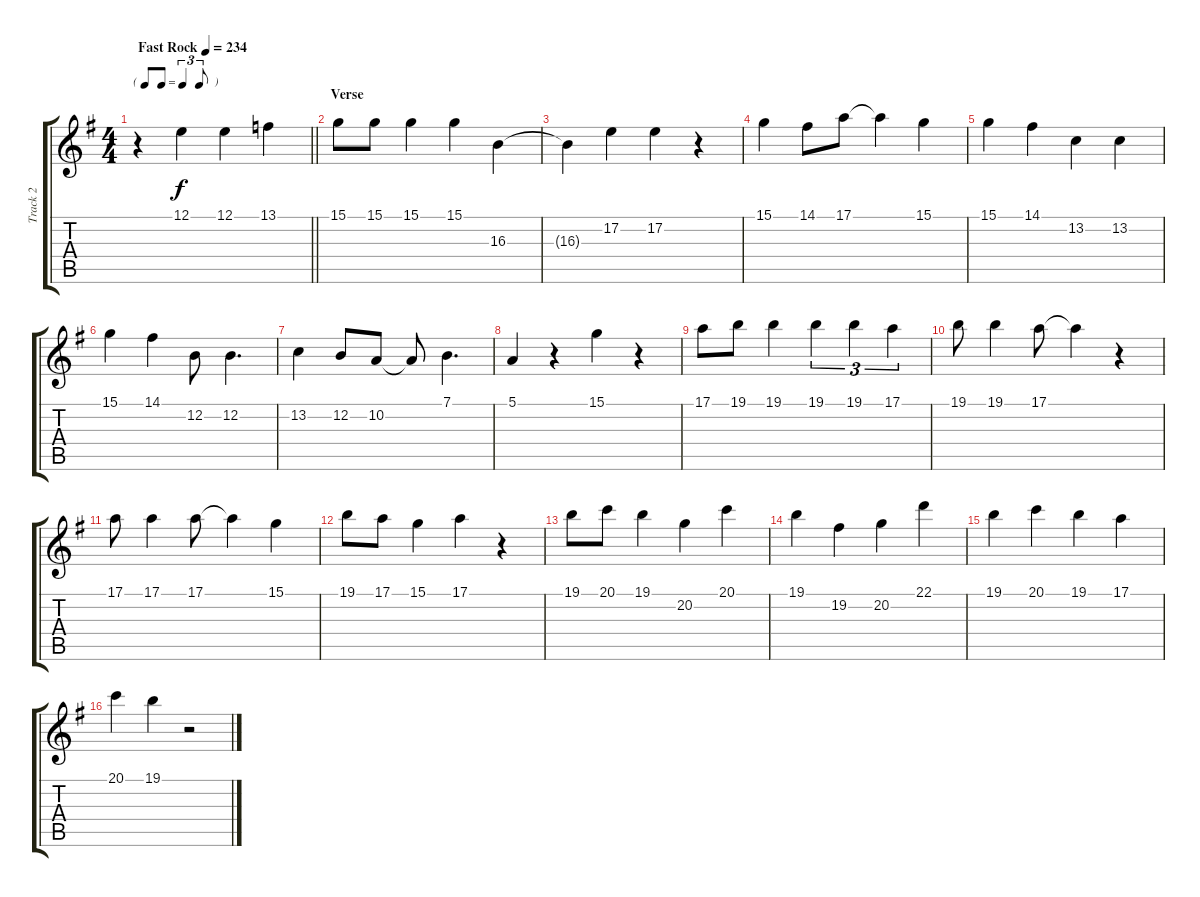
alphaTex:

\track ("Track 2" "Track 2") {instrument clarinet}
\staff {score tabs}
\tuning (E4 B3 G3 D3 A2 E2) {hide}
\ts (4 4)
\tf triplet8th
\tempo (234 "Fast Rock")
\clef g2
\barLineRight lightlight
\ks g
r.4{dy f instrument clarinet} 12.1.4 12.1.4 13.1.4 |
\section ("" "Verse")
15.1.8 15.1.8 15.1.4 15.1.4 16.3.4 |
16.3{t}.4 17.2.4 17.2.4 r.4 |
15.1.4 14.1.8 17.1.8 17.1{t}.4 15.1.4 |
15.1.4 14.1.4 13.2.4 13.2.4 |
15.1.4 14.1.4 12.2.8 12.2.4{d} |
13.2.4 12.2.8 10.2.8 10.2{t}.8 7.1.4{d} |
5.1.4 r.4 15.1.4 r.4 |
17.1.8 19.1.8 19.1.4 19.1.4{tu (3 2)} 19.1.4{tu (3 2)} 17.1.4{tu (3 2)} |
19.1.8 19.1.4 17.1.8 17.1{t}.4 r.4 |
17.1.8 17.1.4 17.1.8 17.1{t}.4 15.1.4 |
19.1.8 17.1.8 15.1.4 17.1.4 r.4 |
19.1.8 20.1.8 19.1.4 20.2.4 20.1.4 |
19.1.4 19.2.4 20.2.4 22.1.4 |
19.1.4 20.1.4 19.1.4 17.1.4 |
20.1.4 19.1.4 r.2
